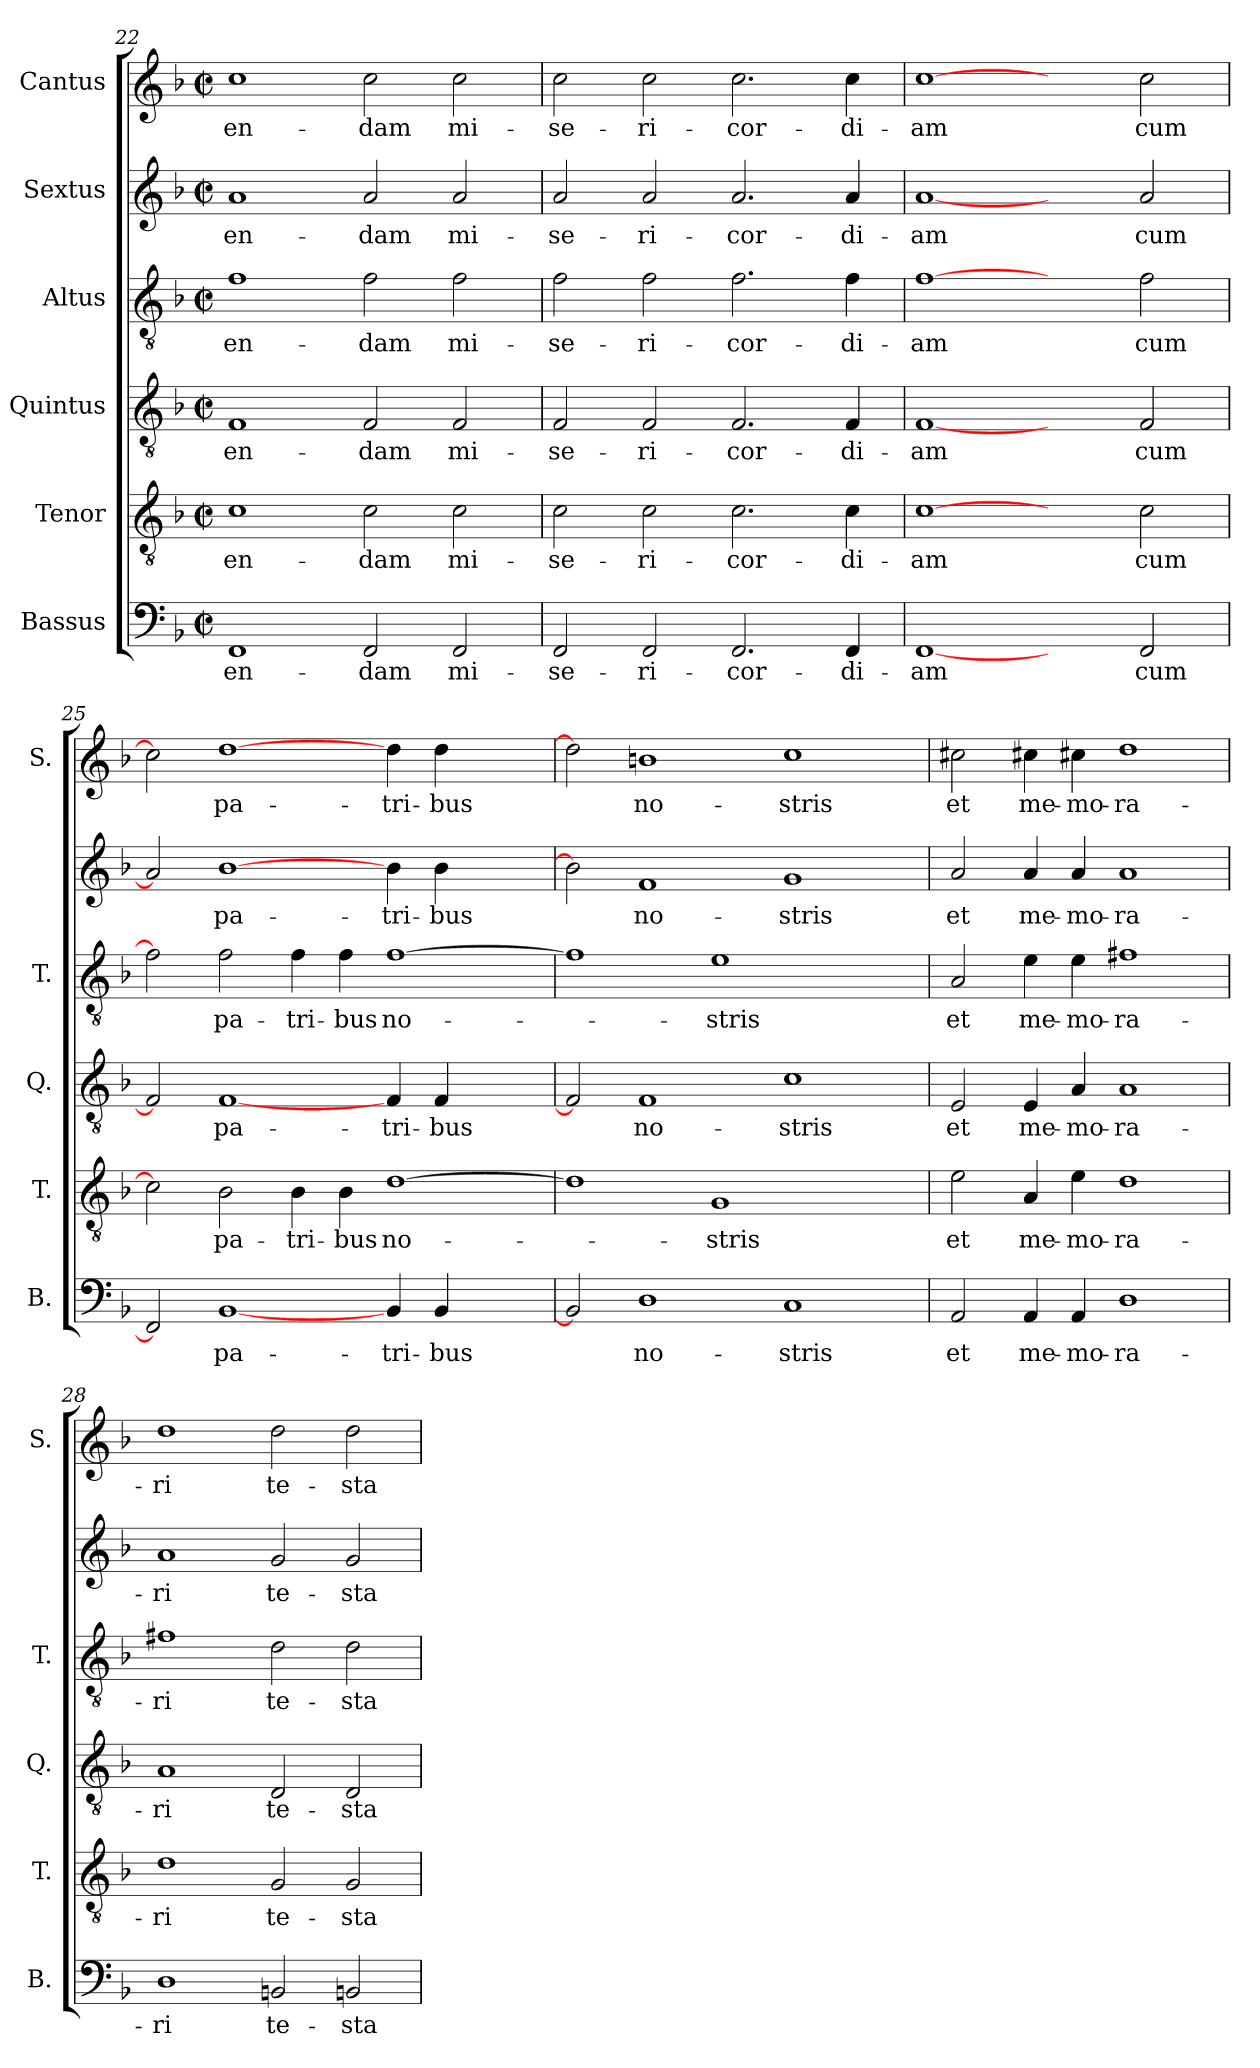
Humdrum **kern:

**kern	**text	**kern	**text	**kern	**text	**kern	**text	**kern	**text	**kern	**text
*part6	*part6	*part5	*part5	*part4	*part4	*part3	*part3	*part2	*part2	*part1	*part1
*staff6	*staff6	*staff5	*staff5	*staff4	*staff4	*staff3	*staff3	*staff2	*staff2	*staff1	*staff1
*I"Bassus	*	*I"Tenor	*	*I"Quintus	*	*I"Altus	*	*I"Sextus	*	*I"Cantus	*
*I'B.	*	*I'T.	*	*I'Q.	*	*I'T.	*	*	*	*I'S.	*
*clefF4	*	*clefGv2	*	*clefGv2	*	*clefGv2	*	*clefG2	*	*clefG2	*
*k[b-]	*	*k[b-]	*	*k[b-]	*	*k[b-]	*	*k[b-]	*	*k[b-]	*
*F:	*	*F:	*	*F:	*	*F:	*	*F:	*	*F:	*
*M2/2	*	*M2/2	*	*M2/2	*	*M2/2	*	*M2/2	*	*M2/2	*
*met(c|)	*	*met(c|)	*	*met(c|)	*	*met(c|)	*	*met(c|)	*	*met(c|)	*
=22	=22	=22	=22	=22	=22	=22	=22	=22	=22	=22	=22
1FF/	-en-	1c\	-en-	1F/	-en-	1f\	-en-	1a/	-en-	1cc\	-en-
2FF/	-dam	2c\	-dam	2F/	-dam	2f\	-dam	2a/	-dam	2cc\	-dam
2FF/	mi-	2c\	mi-	2F/	mi-	2f\	mi-	2a/	mi-	2cc\	mi-
!!LO:LB:g=z
=23	=23	=23	=23	=23	=23	=23	=23	=23	=23	=23	=23
2FF/	-se-	2c\	-se-	2F/	-se-	2f\	-se-	2a/	-se-	2cc\	-se-
2FF/	-ri-	2c\	-ri-	2F/	-ri-	2f\	-ri-	2a/	-ri-	2cc\	-ri-
2.FF/	-cor-	2.c\	-cor-	2.F/	-cor-	2.f\	-cor-	2.a/	-cor-	2.cc\	-cor-
4FF/	-di-	4c\	-di-	4F/	-di-	4f\	-di-	4a/	-di-	4cc\	-di-
=24	=24	=24	=24	=24	=24	=24	=24	=24	=24	=24	=24
[1FF/	-am	[1c\	-am	[1F/	-am	[1f\	-am	[1a/	-am	[1cc\	-am
2ryy	.	2ryy	.	2ryy	.	2ryy	.	2ryy	.	2ryy	.
2FF/	cum	2c\	cum	2F/	cum	2f\	cum	2a/	cum	2cc\	cum
=25	=25	=25	=25	=25	=25	=25	=25	=25	=25	=25	=25
2FF/]	.	2c\]	.	2F/]	.	2f\]	.	2a/]	.	2cc\]	.
[1BB-/	pa-	2B-\	pa-	[1F/	pa-	2f\	pa-	[1b-\	pa-	[1dd\	pa-
.	.	4B-\	-tri-	.	.	4f\	-tri-	.	.	.	.
.	.	4B-\	-bus	.	.	4f\	-bus	.	.	.	.
4BB-/	-tri-	[1d\	no-	4F/	-tri-	[1f\	no-	4b-\	-tri-	4dd\	-tri-
4BB-/	-bus	.	.	4F/	-bus	.	.	4b-\	-bus	4dd\	-bus
2ryy	.	.	.	2ryy	.	.	.	2ryy	.	2ryy	.
=26	=26	=26	=26	=26	=26	=26	=26	=26	=26	=26	=26
2BB-/]	.	1d\]	.	2F/]	.	1f\]	.	2b-\]	.	2dd\]	.
1D\	no-	.	.	1F/	no-	.	.	1f/	no-	1bn\	no-
.	.	1G/	-stris	.	.	1e\	-stris	.	.	.	.
1C/	-stris	.	.	1c\	-stris	.	.	1g/	-stris	1cc\	-stris
.	.	2ryy	.	.	.	2ryy	.	.	.	.	.
=27	=27	=27	=27	=27	=27	=27	=27	=27	=27	=27	=27
2AA/	et	2e\	et	2E/	et	2A/	et	2a/	et	2cc#X\	et
4AA/	me-	4A/	me-	4E/	me-	4e\	me-	4a/	me-	4cc#X\	me-
4AA/	-mo-	4e\	-mo-	4A/	-mo-	4e\	-mo-	4a/	-mo-	4cc#X\	-mo-
1D\	-ra-	1d\	-ra-	1A/	-ra-	1f#X\	-ra-	1a/	-ra-	1dd\	-ra-
=28	=28	=28	=28	=28	=28	=28	=28	=28	=28	=28	=28
1D\	-ri	1d\	-ri	1A/	-ri	1f#X\	-ri	1a/	-ri	1dd\	-ri
2BBn/	te-	2G/	te-	2D/	te-	2d\	te-	2g/	te-	2dd\	te-
2BBn/	-sta-	2G/	-sta-	2D/	-sta-	2d\	-sta-	2g/	-sta-	2dd\	-sta-
=	=	=	=	=	=	=	=	=	=	=	=
*-	*-	*-	*-	*-	*-	*-	*-	*-	*-	*-	*-
